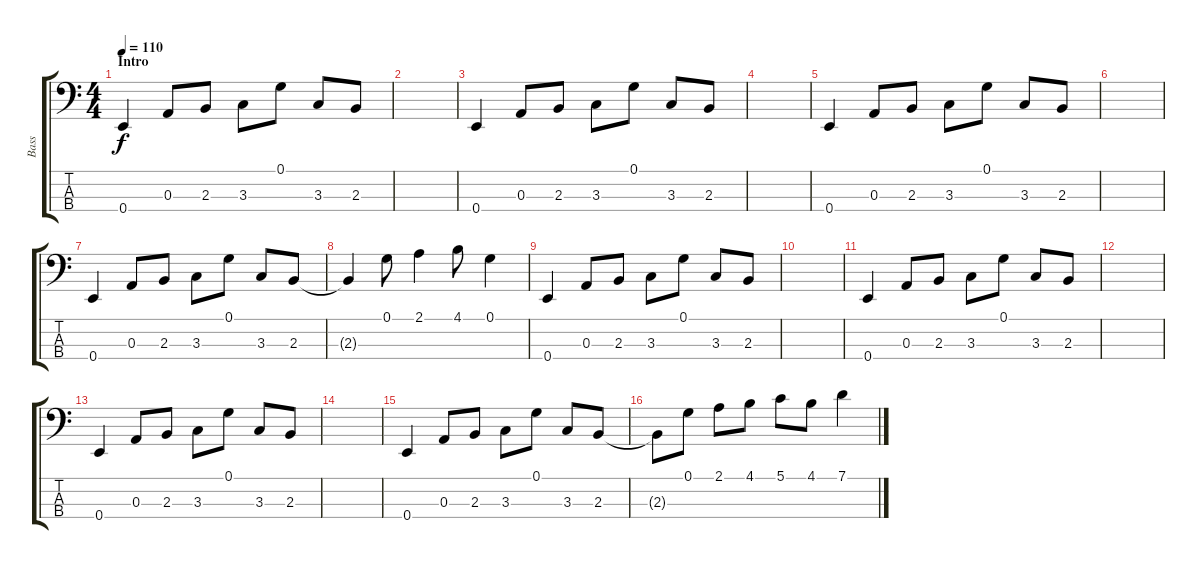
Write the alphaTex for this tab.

\track ("Bass" "Bass") {instrument electricbassfinger}
\staff {score tabs}
\tuning (G2 D2 A1 E1) {hide}
\ts (4 4)
\section ("" "Intro")
\tempo 110
\clef f4
\ks c
0.4.4{dy f instrument electricbassfinger} 0.3.8 2.3.8 3.3.8 0.1.8 3.3.8 2.3.8 |
|
0.4.4 0.3.8 2.3.8 3.3.8 0.1.8 3.3.8 2.3.8 |
|
0.4.4 0.3.8 2.3.8 3.3.8 0.1.8 3.3.8 2.3.8 |
|
0.4.4 0.3.8 2.3.8 3.3.8 0.1.8 3.3.8 2.3.8 |
2.3{t}.4 0.1.8 2.1.4 4.1.8 0.1.4 |
0.4.4 0.3.8 2.3.8 3.3.8 0.1.8 3.3.8 2.3.8 |
|
0.4.4 0.3.8 2.3.8 3.3.8 0.1.8 3.3.8 2.3.8 |
|
0.4.4 0.3.8 2.3.8 3.3.8 0.1.8 3.3.8 2.3.8 |
|
0.4.4 0.3.8 2.3.8 3.3.8 0.1.8 3.3.8 2.3.8 |
2.3{t}.8 0.1.8 2.1.8 4.1.8 5.1.8 4.1.8 7.1.4
